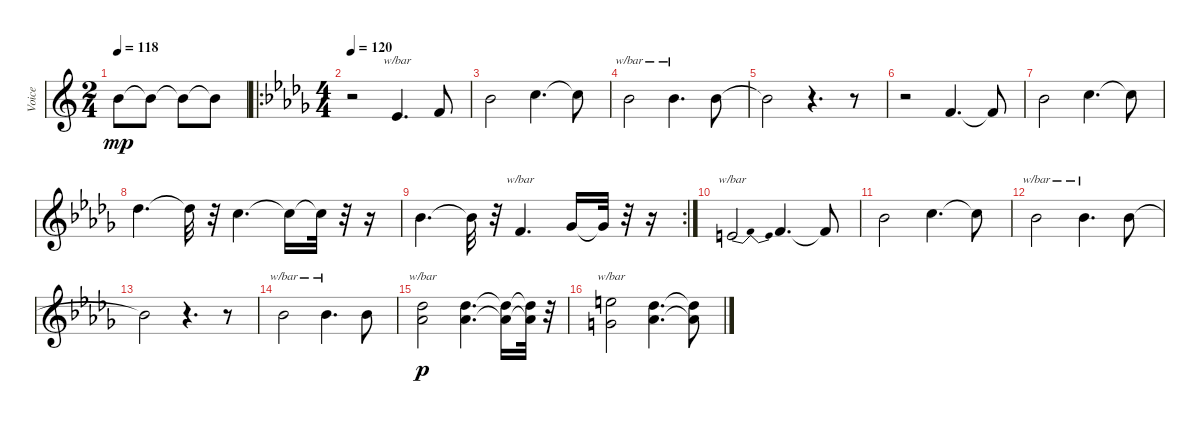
\track ("Voice" "Voice") {instrument choiraahs}
\staff {score}
\tuning (E4 B3 G3 D3 A2 E2) {hide}
\ts (2 4)
\tempo 118
\clef g2
\ks c
7.1{t}.8{dy mp} 7.1{t}.8 7.1{t}.8 7.1{t}.8 |
\ro
\ts (4 4)
\tempo 120
\ks bbminor
r.2 6.2.4{d tbe (custom default 0 -4 5 -4 10 0 60 0)} 6.2{t}.8 |
6.1.2 8.1.4{d} 8.1{t}.8 |
8.1.2{tbe (custom default 0 -4 10 0 60 0)} 6.1.4{d tbe (custom default 0 0 55 0 60 -2)} 6.1{t}.8 |
6.1{t}.2 r.4{d} r.8 |
r.2 6.2.4{d} 6.2{t}.8 |
6.1.2 8.1.4{d} 8.1{t}.8 |
9.1.4{d} 9.1{t}.32 r.32 8.1.4{d} 8.1{t}.16 8.1{t}.32 r.32 r.16 |
\rc 2
6.1.4{d} 6.1{t}.32 r.32 2.1.4{d tbe (custom default 0 -2 10 0 60 0)} 2.1{t}.16 2.1{t}.32 r.32 r.16 |
1.1.2{tbe (dip default 0 -2 5 0 50 0 60 -2)} 6.2.4{d} 6.2{t}.8 |
6.1.2 8.1.4{d} 8.1{t}.8 |
8.1.2{tbe (custom default 0 -4 5 0 60 0)} 6.1.4{d tbe (custom default 0 0 55 0 60 -2)} 6.1{t}.8 |
6.1{t}.2 r.4{d} r.8 |
8.1.2{tbe (custom default 0 -4 10 0 60 0)} 6.1.4{d tbe (custom default 0 0 55 0 60 -2)} 6.1{t}.8 |
(9.1 9.2).2{tbe (custom default 0 0 50 0 60 -4) dy p} (9.1{t} 9.2{t}).4{d} (9.1{t} 9.2{t}).16 (9.1{t} 9.2{t}).32 r.32 |
(13.1 9.2).2{tbe (custom default 0 -2 10 0 60 0)} (9.1 9.2).4{d} (9.1{t} 9.2{t}).8
